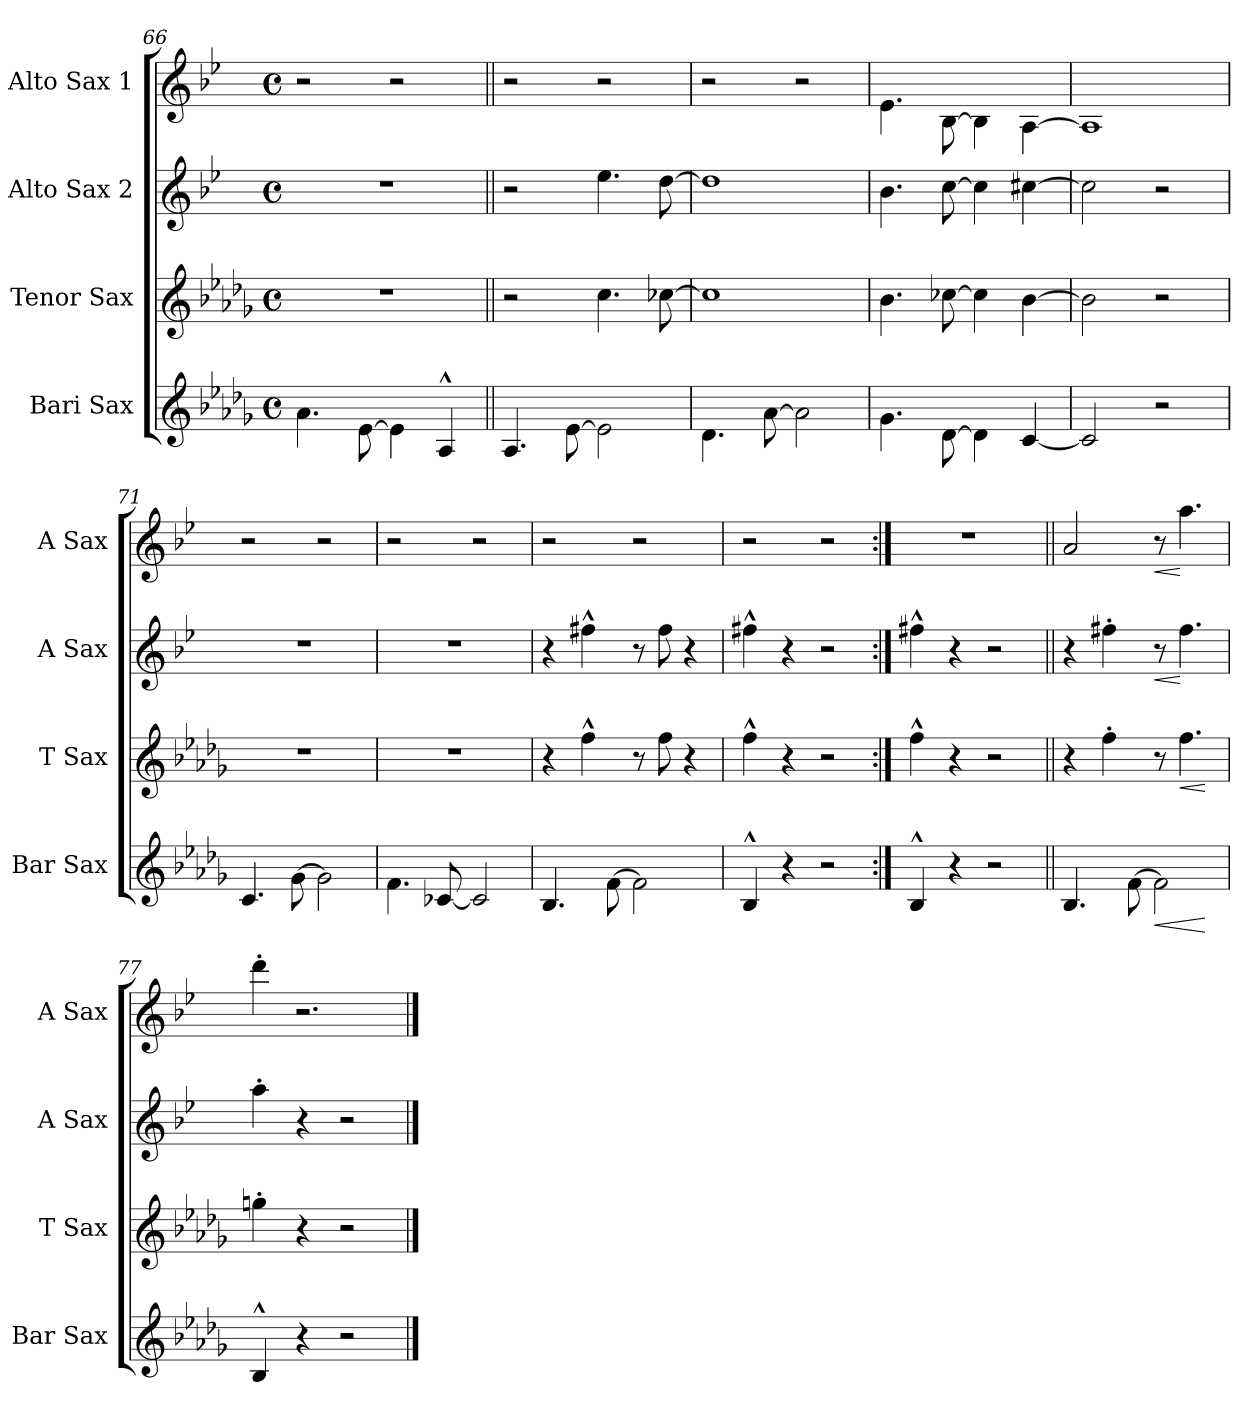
**kern	**dynam	**kern	**dynam	**kern	**dynam	**kern	**dynam
*part4	*part4	*part3	*part3	*part2	*part2	*part1	*part1
*staff4	*staff4	*staff3	*staff3	*staff2	*staff2	*staff1	*staff1
*I"Bari Sax	*	*I"Tenor Sax	*	*I"Alto Sax 2	*	*I"Alto Sax 1	*
*I'Bar Sax	*	*I'T Sax	*	*I'A Sax	*	*I'A Sax	*
*clefG2	*	*clefG2	*	*clefG2	*	*clefG2	*
*ITrd12c21	*	*ITrd8c14	*	*ITrd5c9	*	*ITrd5c9	*
*k[b-e-a-d-g-]	*	*k[b-e-a-d-g-]	*	*k[b-e-a-d-g-]	*	*k[b-e-a-d-g-]	*
*D-:	*	*D-:	*	*D-:	*	*D-:	*
*M4/4	*	*M4/4	*	*M4/4	*	*M4/4	*
*met(c)	*	*met(c)	*	*met(c)	*	*met(c)	*
=66	=66	=66	=66	=66	=66	=66	=66
4.A-\	.	1r	.	1r	.	2r	.
[8E-\	.	.	.	.	.	.	.
4E-\]	.	.	.	.	.	2r	.
4AA-^^>/	.	.	.	.	.	.	.
!!LO:PB:g=z
=67||	=67||	=67||	=67||	=67||	=67||	=67||	=67||
4.AA-/	.	2r	.	2r	.	2r	.
[8E-\	.	.	.	.	.	.	.
2E-\]	.	4.c\	.	4.g-\	.	2r	.
.	.	[8c-X\	.	[8f\	.	.	.
=68	=68	=68	=68	=68	=68	=68	=68
4.D-\	.	1c-]	.	1f]	.	2r	.
[8A-\	.	.	.	.	.	.	.
2A-\]	.	.	.	.	.	2r	.
=69	=69	=69	=69	=69	=69	=69	=69
4.G-\	.	4.B-\	.	4.d-\	.	4.G-\	.
[8D-\	.	[8c-X\	.	[8e-\	.	[8D-\	.
4D-\]	.	4c-\]	.	4e-\]	.	4D-\]	.
[4C/	.	[4B-\	.	[4en\	.	[4C\	.
=70	=70	=70	=70	=70	=70	=70	=70
2C/]	.	2B-\]	.	2e\]	.	1C]	.
2r	.	2r	.	2r	.	.	.
=71	=71	=71	=71	=71	=71	=71	=71
4.C/	.	1r	.	1r	.	2r	.
[8G-\	.	.	.	.	.	.	.
2G-\]	.	.	.	.	.	2r	.
=72	=72	=72	=72	=72	=72	=72	=72
4.F\	.	1r	.	1r	.	2r	.
[8C-X/	.	.	.	.	.	.	.
2C-/]	.	.	.	.	.	2r	.
=73	=73	=73	=73	=73	=73	=73	=73
4.BB-/	.	4r	.	4r	.	2r	.
.	.	4f^^>\	.	4an^^>\	.	.	.
[8F\	.	.	.	.	.	.	.
2F\]	.	8r	.	8r	.	2r	.
.	.	8f\	.	8a\	.	.	.
.	.	4r	.	4r	.	.	.
=74	=74	=74	=74	=74	=74	=74	=74
4BB-^^>/	.	4f^^>\	.	4an^^>\	.	2r	.
4r	.	4r	.	4r	.	.	.
2r	.	2r	.	2r	.	2r	.
=75:|!	=75:|!	=75:|!	=75:|!	=75:|!	=75:|!	=75:|!	=75:|!
4BB-^^>/	.	4f^^>\	.	4an^^>\	.	1r	.
4r	.	4r	.	4r	.	.	.
2r	.	2r	.	2r	.	.	.
!!LO:LB:g=z
=76||	=76||	=76||	=76||	=76||	=76||	=76||	=76||
4.BB-/	.	4r	.	4r	.	2c/	.
.	.	4f'>\	.	4an'>\	.	.	.
[8F\	.	.	.	.	.	.	.
!	!LO:HP:b	!	!	!	!LO:HP:b	!	!LO:HP:b
2F\]	<	8r	.	8r	<	8r	<
!	!	!	!LO:HP:b	!	!	!	!
.	.	4.f\	<	4.a\	[	4.cc\	[
.	[	.	[	.	.	.	.
=77	=77	=77	=77	=77	=77	=77	=77
4BB-^^>/	.	4gn'>\	.	4cc'>\	.	4ff'>\	.
4r	.	4r	.	4r	.	2.r	.
2r	.	2r	.	2r	.	.	.
==	==	==	==	==	==	==	==
*-	*-	*-	*-	*-	*-	*-	*-
